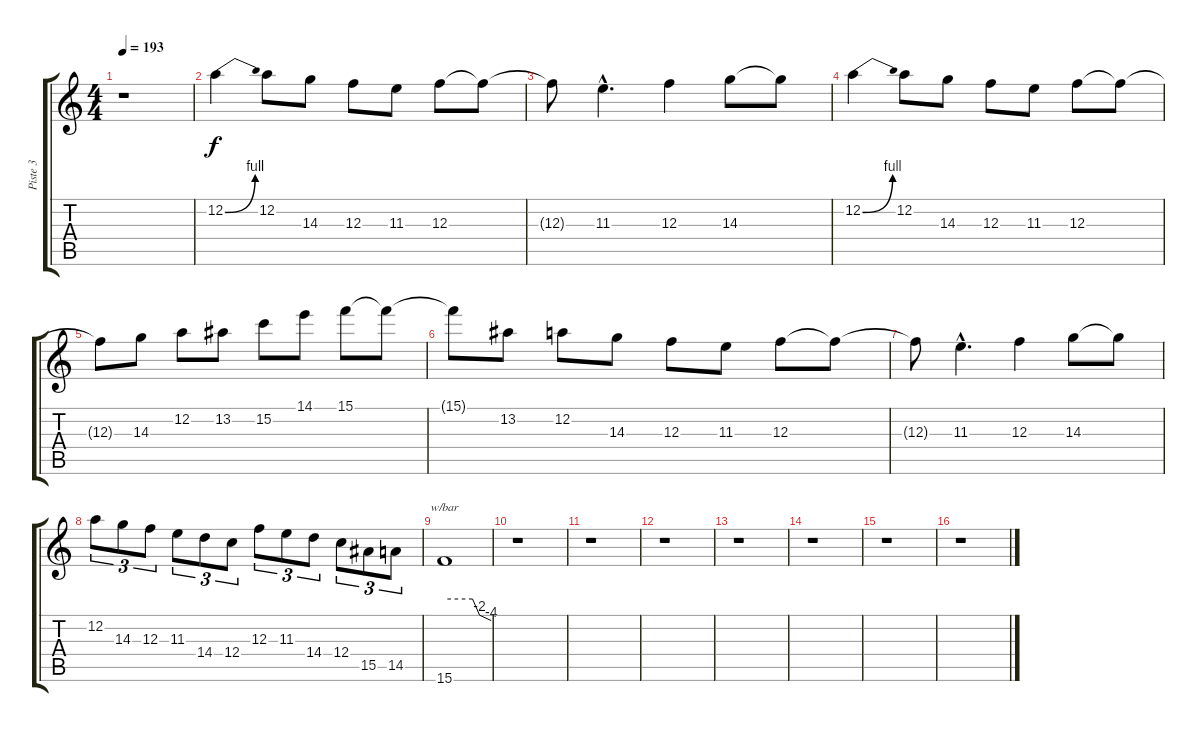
\track ("Piste 3" "Piste 3") {instrument distortionguitar}
\staff {score tabs}
\tuning (D4 A3 F3 C3 G2 D2) {hide}
\ts (4 4)
\tempo 193
\clef g2
\ks c
r.1{dy f} |
12.2{be (bend 0 0 60 4)}.4 12.2.8 14.3.8 12.3.8 11.3.8 12.3.8 12.3{t}.8 |
12.3{t}.8 11.3{hac}.4{d} 12.3.4 14.3.8 14.3{t}.8 |
12.2{be (bend 0 0 60 4)}.4 12.2.8 14.3.8 12.3.8 11.3.8 12.3.8 12.3{t}.8 |
12.3{t}.8 14.3.8 12.2.8 13.2.8 15.2.8 14.1.8 15.1.8 15.1{t}.8 |
15.1{t}.8 13.2.8 12.2.8 14.3.8 12.3.8 11.3.8 12.3.8 12.3{t}.8 |
12.3{t}.8 11.3{hac}.4{d} 12.3.4 14.3.8 14.3{t}.8 |
12.2.8{tu (3 2)} 14.3.8{tu (3 2)} 12.3.8{tu (3 2)} 11.3.8{tu (3 2)} 14.4.8{tu (3 2)} 12.4.8{tu (3 2)} 12.3.8{tu (3 2)} 11.3.8{tu (3 2)} 14.4.8{tu (3 2)} 12.4.8{tu (3 2)} 15.5.8{tu (3 2)} 14.5.8{tu (3 2)} |
15.6.1{tbe (custom default 0 0 36 0 45 -8 60 -16)} |
r.1 |
r.1 |
r.1 |
r.1 |
r.1 |
r.1 |
r.1
